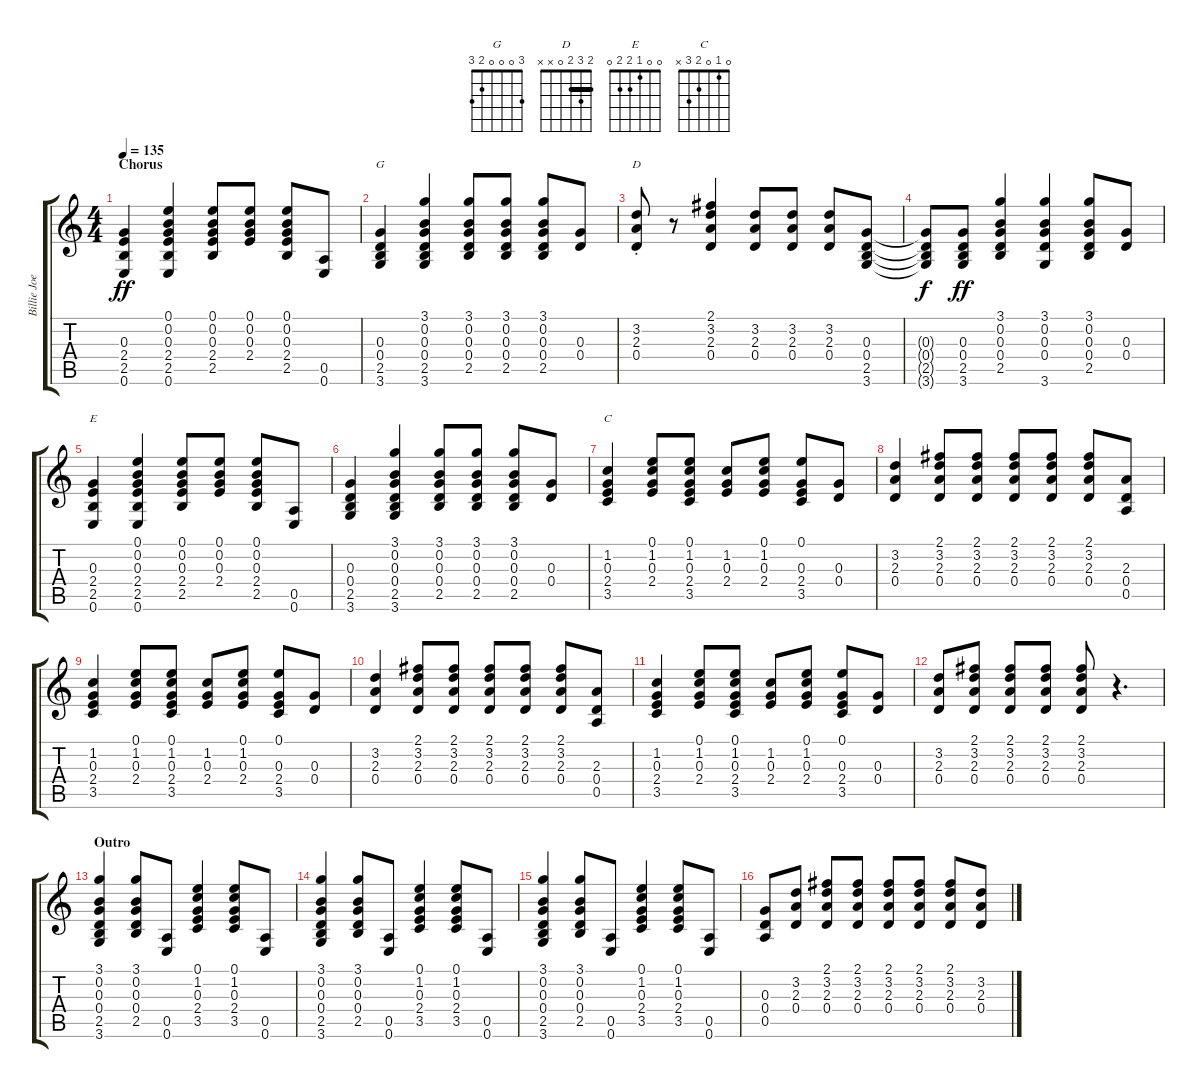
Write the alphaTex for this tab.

\track ("Billie Joe Armstrong (Guitar 2)" "Billie Joe") {instrument acousticguitarnylon}
\staff {score tabs}
\tuning (E4 B3 G3 D3 A2 E2) {hide}
\chord ("G" 3 0 0 0 2 3)
\chord ("D" 2 3 2 0 x x) {barre 2}
\chord ("E" 0 0 1 2 2 0)
\chord ("C" 0 1 0 2 3 x)
\ts (4 4)
\section ("" "Chorus")
\tempo 135
\clef g2
\ks c
(0.3 2.4 2.5 0.6).4{dy ff} (0.1 0.2 0.3 2.4 2.5 0.6).4 (0.1 0.2 0.3 2.4 2.5).8 (0.1 0.2 0.3 2.4).8 (0.1 0.2 0.3 2.4 2.5).8 (0.5 0.6).8 |
(0.3 0.4 2.5 3.6).4{ch "G"} (3.1 0.2 0.3 0.4 2.5 3.6).4 (3.1 0.2 0.3 0.4 2.5).8 (3.1 0.2 0.3 0.4 2.5).8 (3.1 0.2 0.3 0.4 2.5).8 (0.3 0.4).8 |
(3.2{st} 2.3{st} 0.4{st}).8{ch "D"} r.8 (2.1 3.2 2.3 0.4).4 (3.2 2.3 0.4).8 (3.2 2.3 0.4).8 (3.2 2.3 0.4).8 (0.3 0.4 2.5 3.6).8 |
(0.3{t} 0.4{t} 2.5{t} 3.6{t}).8{dy f} (0.3 0.4 2.5 3.6).8{dy ff} (3.1 0.2 0.3 0.4 2.5).4 (3.1 0.2 0.3 0.4 3.6).4 (3.1 0.2 0.3 0.4 2.5).8 (0.3 0.4).8 |
(0.3 2.4 2.5 0.6).4{ch "E"} (0.1 0.2 0.3 2.4 2.5 0.6).4 (0.1 0.2 0.3 2.4 2.5).8 (0.1 0.2 0.3 2.4).8 (0.1 0.2 0.3 2.4 2.5).8 (0.5 0.6).8 |
(0.3 0.4 2.5 3.6).4 (3.1 0.2 0.3 0.4 2.5 3.6).4 (3.1 0.2 0.3 0.4 2.5).8 (3.1 0.2 0.3 0.4 2.5).8 (3.1 0.2 0.3 0.4 2.5).8 (0.3 0.4).8 |
(1.2 0.3 2.4 3.5).4{ch "C"} (0.1 1.2 0.3 2.4).8 (0.1 1.2 0.3 2.4 3.5).8 (1.2 0.3 2.4).8 (0.1 1.2 0.3 2.4).8 (0.1 0.3 2.4 3.5).8 (0.3 0.4).8 |
(3.2 2.3 0.4).4 (2.1 3.2 2.3 0.4).8 (2.1 3.2 2.3 0.4).8 (2.1 3.2 2.3 0.4).8 (2.1 3.2 2.3 0.4).8 (2.1 3.2 2.3 0.4).8 (2.3 0.4 0.5).8 |
(1.2 0.3 2.4 3.5).4 (0.1 1.2 0.3 2.4).8 (0.1 1.2 0.3 2.4 3.5).8 (1.2 0.3 2.4).8 (0.1 1.2 0.3 2.4).8 (0.1 0.3 2.4 3.5).8 (0.3 0.4).8 |
(3.2 2.3 0.4).4 (2.1 3.2 2.3 0.4).8 (2.1 3.2 2.3 0.4).8 (2.1 3.2 2.3 0.4).8 (2.1 3.2 2.3 0.4).8 (2.1 3.2 2.3 0.4).8 (2.3 0.4 0.5).8 |
(1.2 0.3 2.4 3.5).4 (0.1 1.2 0.3 2.4).8 (0.1 1.2 0.3 2.4 3.5).8 (1.2 0.3 2.4).8 (0.1 1.2 0.3 2.4).8 (0.1 0.3 2.4 3.5).8 (0.3 0.4).8 |
(3.2 2.3 0.4).8 (2.1 3.2 2.3 0.4).8 (2.1 3.2 2.3 0.4).8 (2.1 3.2 2.3 0.4).8 (2.1 3.2 2.3 0.4).8 r.4{d} |
\section ("" "Outro")
(3.1 0.2 0.3 0.4 2.5 3.6).4 (3.1 0.2 0.3 0.4 2.5).8 (0.5 0.6).8 (0.1 1.2 0.3 2.4 3.5).4 (0.1 1.2 0.3 2.4 3.5).8 (0.5 0.6).8 |
(3.1 0.2 0.3 0.4 2.5 3.6).4 (3.1 0.2 0.3 0.4 2.5).8 (0.5 0.6).8 (0.1 1.2 0.3 2.4 3.5).4 (0.1 1.2 0.3 2.4 3.5).8 (0.5 0.6).8 |
(3.1 0.2 0.3 0.4 2.5 3.6).4 (3.1 0.2 0.3 0.4 2.5).8 (0.5 0.6).8 (0.1 1.2 0.3 2.4 3.5).4 (0.1 1.2 0.3 2.4 3.5).8 (0.5 0.6).8 |
(0.3 0.4 0.5).8 (3.2 2.3 0.4).8 (2.1 3.2 2.3 0.4).8 (2.1 3.2 2.3 0.4).8 (2.1 3.2 2.3 0.4).8 (2.1 3.2 2.3 0.4).8 (2.1 3.2 2.3 0.4).8 (3.2 2.3 0.4).8
